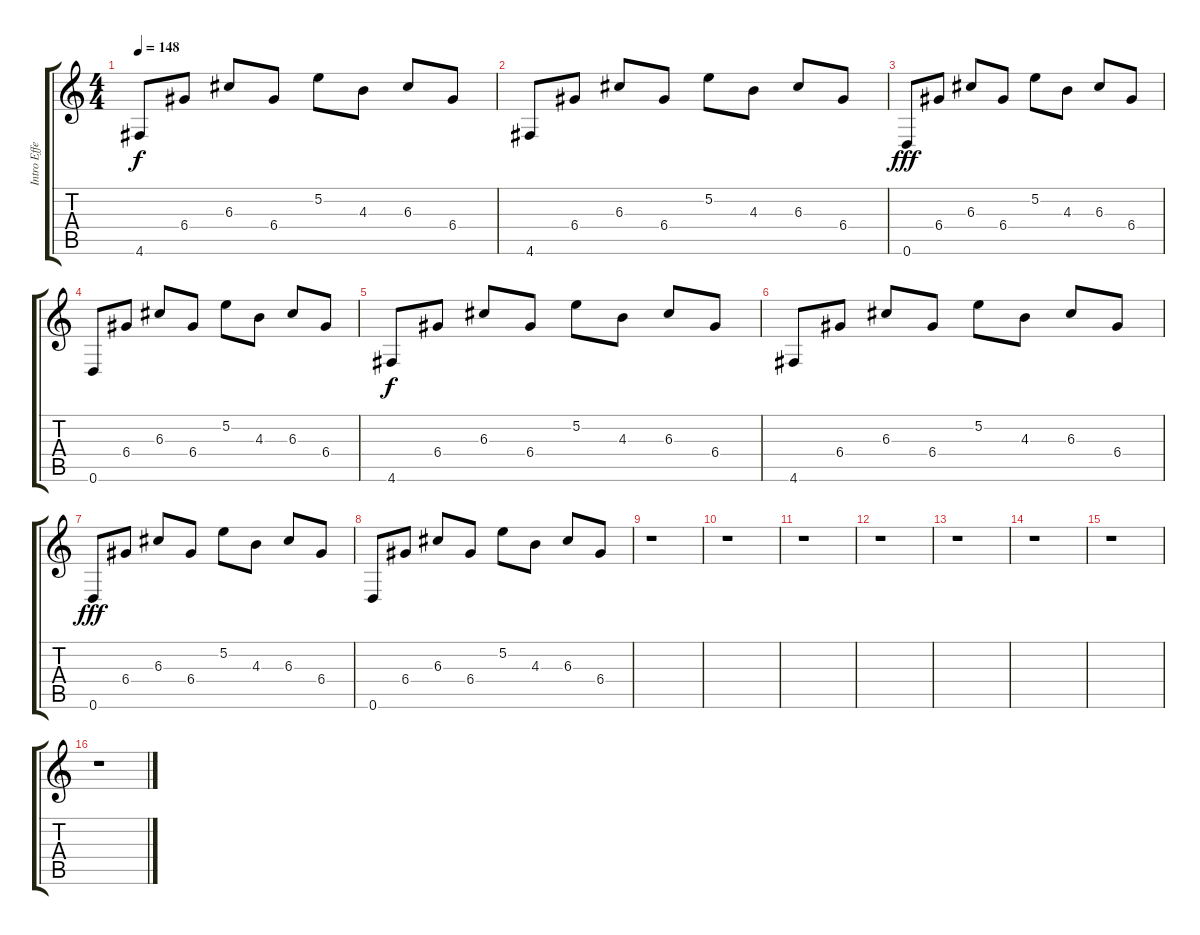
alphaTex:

\track ("Intro Effects" "Intro Effe") {instrument electricguitarjazz}
\staff {score tabs}
\tuning (E4 B3 G3 D3 A2 D2) {hide}
\ts (4 4)
\tempo 148
\clef g2
\ks c
4.6.8{dy f} 6.4.8 6.3.8 6.4.8 5.2.8 4.3.8 6.3.8 6.4.8 |
4.6.8 6.4.8 6.3.8 6.4.8 5.2.8 4.3.8 6.3.8 6.4.8 |
0.6.8{dy fff} 6.4.8 6.3.8 6.4.8 5.2.8 4.3.8 6.3.8 6.4.8 |
0.6.8 6.4.8 6.3.8 6.4.8 5.2.8 4.3.8 6.3.8 6.4.8 |
4.6.8{dy f} 6.4.8 6.3.8 6.4.8 5.2.8 4.3.8 6.3.8 6.4.8 |
4.6.8 6.4.8 6.3.8 6.4.8 5.2.8 4.3.8 6.3.8 6.4.8 |
0.6.8{dy fff} 6.4.8 6.3.8 6.4.8 5.2.8 4.3.8 6.3.8 6.4.8 |
0.6.8 6.4.8 6.3.8 6.4.8 5.2.8 4.3.8 6.3.8 6.4.8 |
r.1 |
r.1 |
r.1 |
r.1 |
r.1 |
r.1 |
r.1 |
r.1
